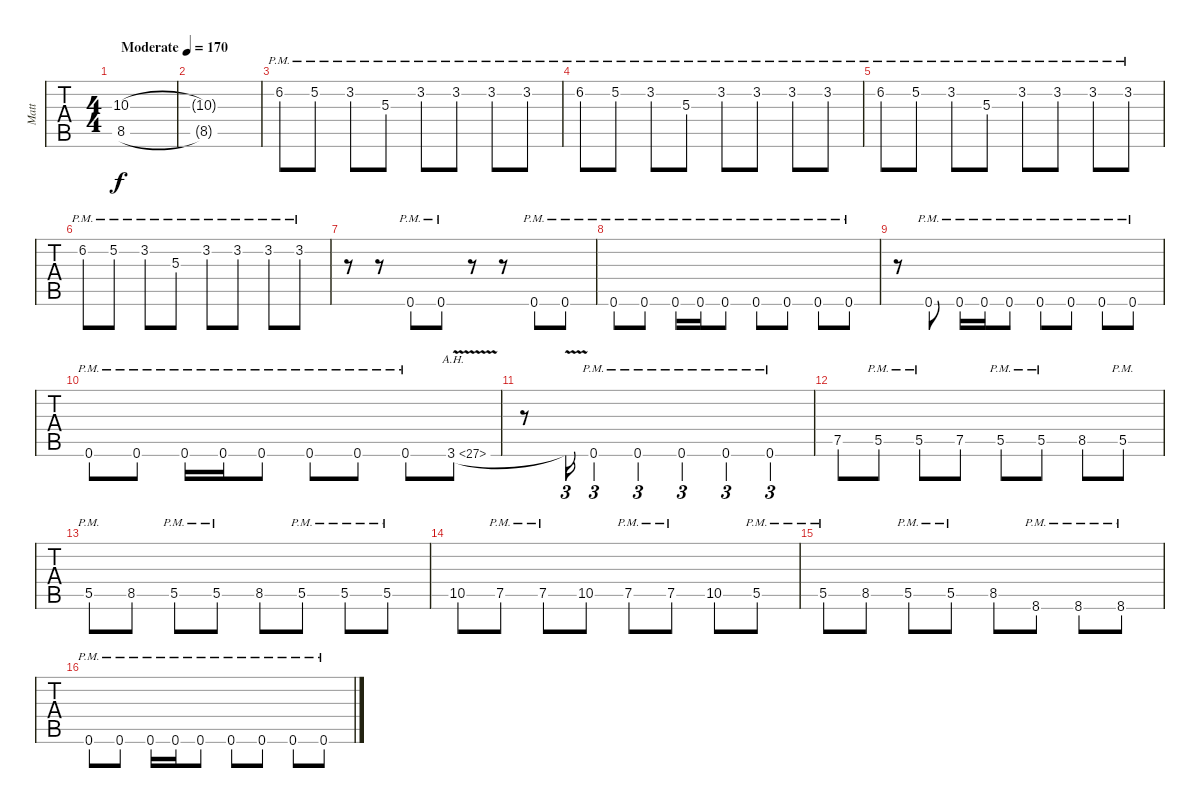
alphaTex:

\track ("Matt" "Matt") {instrument distortionguitar}
\staff {tabs}
\tuning (E4 B3 G3 D3 A2 D2) {hide}
\ts (4 4)
\tempo (170 "Moderate")
\clef g2
\ks c
(10.3 8.5).1{dy f instrument distortionguitar} |
(10.3{t} 8.5{t}).1 |
6.2{pm}.8 5.2{pm}.8 3.2{pm}.8 5.3{pm}.8 3.2{pm}.8 3.2{pm}.8 3.2{pm}.8 3.2{pm}.8 |
6.2{pm}.8 5.2{pm}.8 3.2{pm}.8 5.3{pm}.8 3.2{pm}.8 3.2{pm}.8 3.2{pm}.8 3.2{pm}.8 |
6.2{pm}.8 5.2{pm}.8 3.2{pm}.8 5.3{pm}.8 3.2{pm}.8 3.2{pm}.8 3.2{pm}.8 3.2{pm}.8 |
6.2{pm}.8 5.2{pm}.8 3.2{pm}.8 5.3{pm}.8 3.2{pm}.8 3.2{pm}.8 3.2{pm}.8 3.2{pm}.8 |
r.8 r.8 0.6{pm}.8 0.6{pm}.8 r.8 r.8 0.6{pm}.8 0.6{pm}.8 |
0.6{pm}.8 0.6{pm}.8 0.6{pm}.16 0.6{pm}.16 0.6{pm}.8 0.6{pm}.8 0.6{pm}.8 0.6{pm}.8 0.6{pm}.8 |
r.8 0.6{pm}.8 0.6{pm}.16 0.6{pm}.16 0.6{pm}.8 0.6{pm}.8 0.6{pm}.8 0.6{pm}.8 0.6{pm}.8 |
0.6{pm}.8 0.6{pm}.8 0.6{pm}.16 0.6{pm}.16 0.6{pm}.8 0.6{pm}.8 0.6{pm}.8 0.6{pm}.8 3.6{ah 24 v}.8 |
r.8 3.6{t}.16{tu (3 2)} 0.6{pm}.4{tu (3 2)} 0.6{pm}.4{tu (3 2)} 0.6{pm}.4{tu (3 2)} 0.6{pm}.4{tu (3 2)} 0.6{pm}.4{tu (3 2)} |
7.5.8 5.5{pm}.8 5.5{pm}.8 7.5.8 5.5{pm}.8 5.5{pm}.8 8.5.8 5.5{pm}.8 |
5.5{pm}.8 8.5.8 5.5{pm}.8 5.5{pm}.8 8.5.8 5.5{pm}.8 5.5{pm}.8 5.5{pm}.8 |
10.5.8 7.5{pm}.8 7.5{pm}.8 10.5.8 7.5{pm}.8 7.5{pm}.8 10.5.8 5.5{pm}.8 |
5.5{pm}.8 8.5.8 5.5{pm}.8 5.5{pm}.8 8.5.8 8.6{pm}.8 8.6{pm}.8 8.6{pm}.8 |
0.6{pm}.8 0.6{pm}.8 0.6{pm}.16 0.6{pm}.16 0.6{pm}.8 0.6{pm}.8 0.6{pm}.8 0.6{pm}.8 0.6{pm}.8
